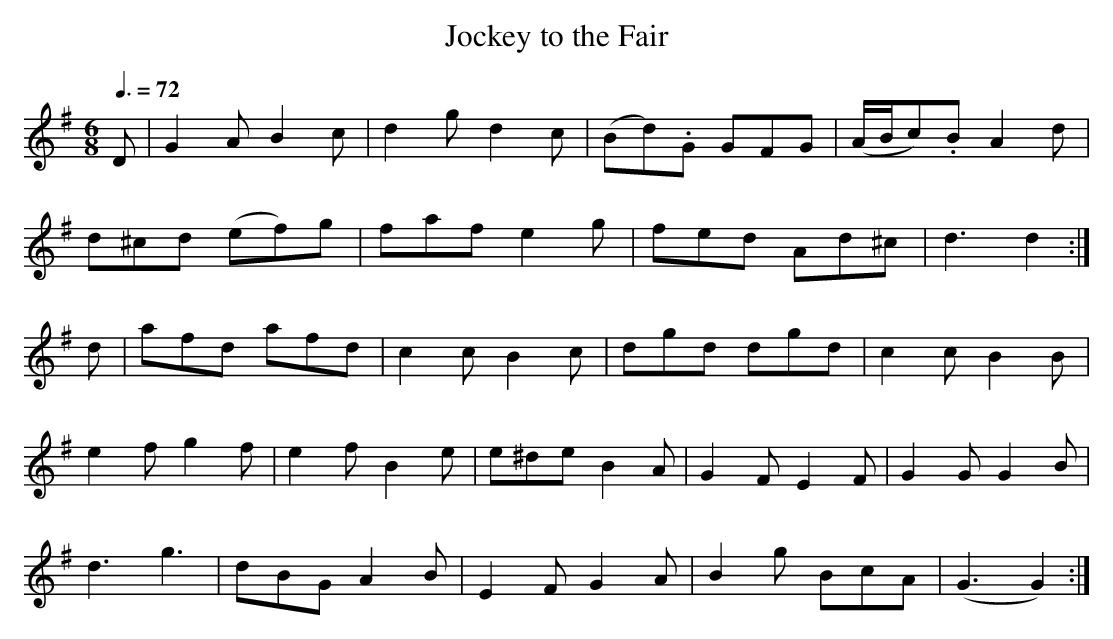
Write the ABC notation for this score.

X:1
T:Jockey to the Fair
M:6/8
L:1/8
Q:3/8=72
K:G
D|G2A   B2c |d2g d2c|(Bd).G GFG |(A/B/c).B A2d|
  d^cd (ef)g|faf e2g| fed   Ad^c| d3       d2:|
d|afd   afd |c2c B2c| dgd   dgd | c2c      B2B|
  e2f   g2f |e2f B2e| e^de  B2A | G2F      E2F| G2G G2B |
  d3    g3  |dBG A2B| E2F   G2A | B2g      BcA|(G3  G2):|
